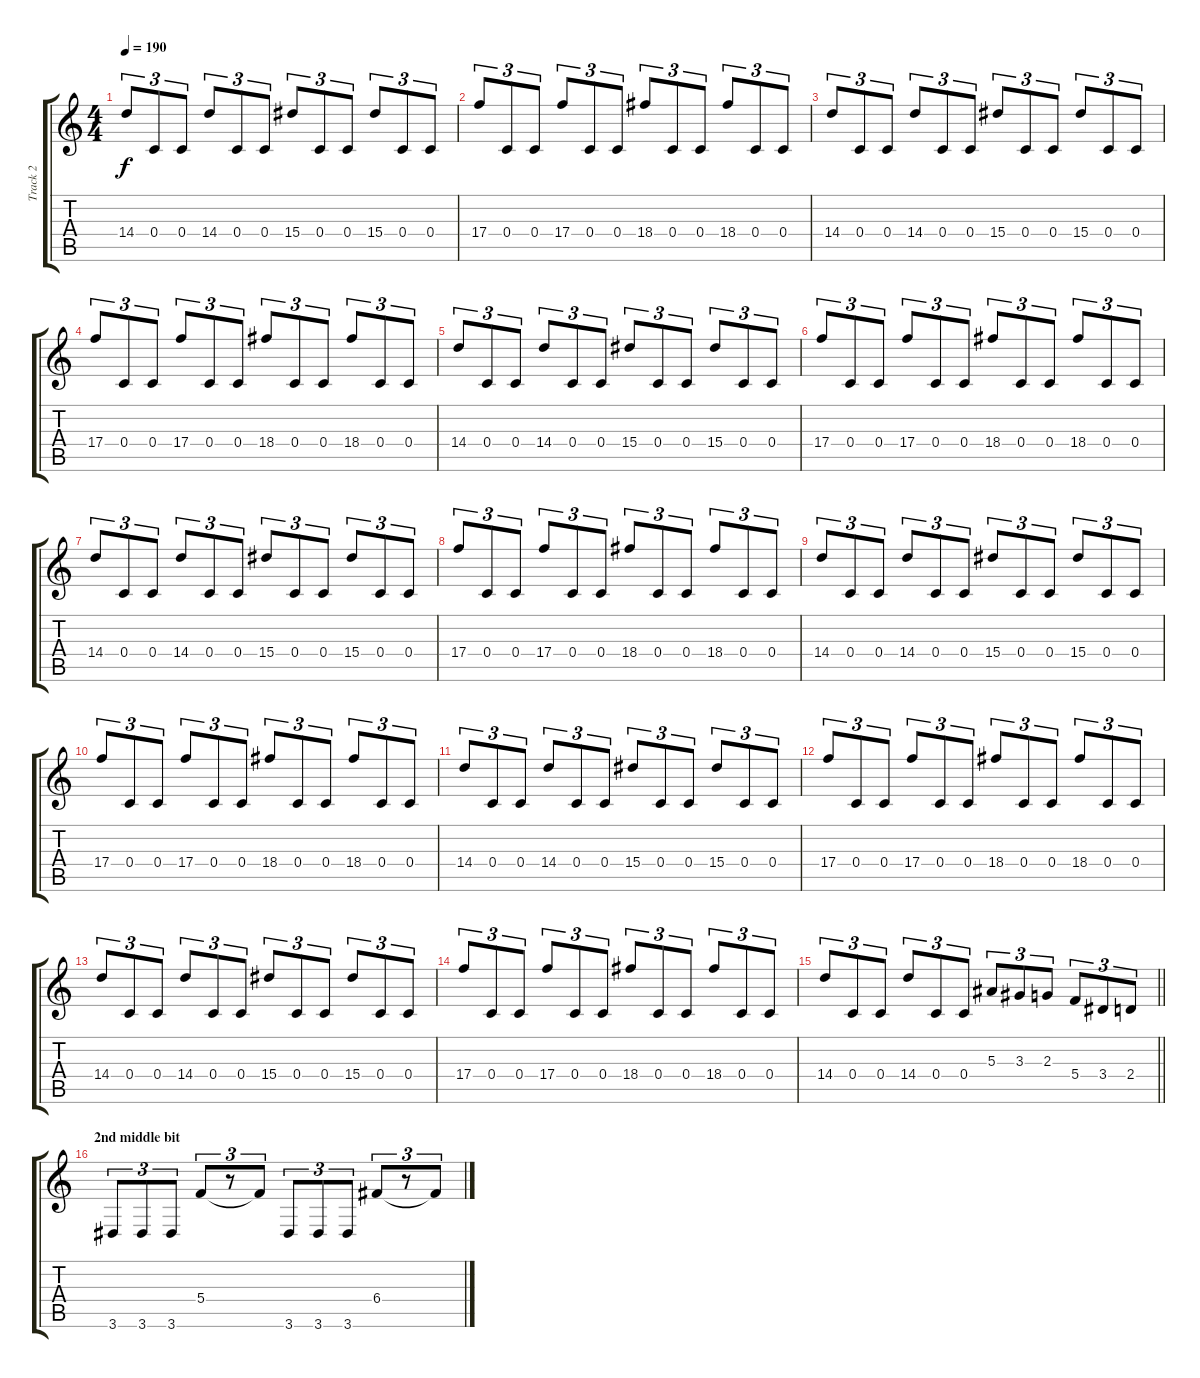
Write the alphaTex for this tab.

\track ("Track 2" "Track 2") {instrument distortionguitar}
\staff {score tabs}
\tuning (D4 A3 F3 C3 G2 C2) {hide}
\ts (4 4)
\tempo 190
\clef g2
\ks c
14.4.8{tu (3 2) dy f} 0.4.8{tu (3 2)} 0.4.8{tu (3 2)} 14.4.8{tu (3 2)} 0.4.8{tu (3 2)} 0.4.8{tu (3 2)} 15.4.8{tu (3 2)} 0.4.8{tu (3 2)} 0.4.8{tu (3 2)} 15.4.8{tu (3 2)} 0.4.8{tu (3 2)} 0.4.8{tu (3 2)} |
17.4.8{tu (3 2)} 0.4.8{tu (3 2)} 0.4.8{tu (3 2)} 17.4.8{tu (3 2)} 0.4.8{tu (3 2)} 0.4.8{tu (3 2)} 18.4.8{tu (3 2)} 0.4.8{tu (3 2)} 0.4.8{tu (3 2)} 18.4.8{tu (3 2)} 0.4.8{tu (3 2)} 0.4.8{tu (3 2)} |
14.4.8{tu (3 2)} 0.4.8{tu (3 2)} 0.4.8{tu (3 2)} 14.4.8{tu (3 2)} 0.4.8{tu (3 2)} 0.4.8{tu (3 2)} 15.4.8{tu (3 2)} 0.4.8{tu (3 2)} 0.4.8{tu (3 2)} 15.4.8{tu (3 2)} 0.4.8{tu (3 2)} 0.4.8{tu (3 2)} |
17.4.8{tu (3 2)} 0.4.8{tu (3 2)} 0.4.8{tu (3 2)} 17.4.8{tu (3 2)} 0.4.8{tu (3 2)} 0.4.8{tu (3 2)} 18.4.8{tu (3 2)} 0.4.8{tu (3 2)} 0.4.8{tu (3 2)} 18.4.8{tu (3 2)} 0.4.8{tu (3 2)} 0.4.8{tu (3 2)} |
14.4.8{tu (3 2)} 0.4.8{tu (3 2)} 0.4.8{tu (3 2)} 14.4.8{tu (3 2)} 0.4.8{tu (3 2)} 0.4.8{tu (3 2)} 15.4.8{tu (3 2)} 0.4.8{tu (3 2)} 0.4.8{tu (3 2)} 15.4.8{tu (3 2)} 0.4.8{tu (3 2)} 0.4.8{tu (3 2)} |
17.4.8{tu (3 2)} 0.4.8{tu (3 2)} 0.4.8{tu (3 2)} 17.4.8{tu (3 2)} 0.4.8{tu (3 2)} 0.4.8{tu (3 2)} 18.4.8{tu (3 2)} 0.4.8{tu (3 2)} 0.4.8{tu (3 2)} 18.4.8{tu (3 2)} 0.4.8{tu (3 2)} 0.4.8{tu (3 2)} |
14.4.8{tu (3 2)} 0.4.8{tu (3 2)} 0.4.8{tu (3 2)} 14.4.8{tu (3 2)} 0.4.8{tu (3 2)} 0.4.8{tu (3 2)} 15.4.8{tu (3 2)} 0.4.8{tu (3 2)} 0.4.8{tu (3 2)} 15.4.8{tu (3 2)} 0.4.8{tu (3 2)} 0.4.8{tu (3 2)} |
17.4.8{tu (3 2)} 0.4.8{tu (3 2)} 0.4.8{tu (3 2)} 17.4.8{tu (3 2)} 0.4.8{tu (3 2)} 0.4.8{tu (3 2)} 18.4.8{tu (3 2)} 0.4.8{tu (3 2)} 0.4.8{tu (3 2)} 18.4.8{tu (3 2)} 0.4.8{tu (3 2)} 0.4.8{tu (3 2)} |
14.4.8{tu (3 2)} 0.4.8{tu (3 2)} 0.4.8{tu (3 2)} 14.4.8{tu (3 2)} 0.4.8{tu (3 2)} 0.4.8{tu (3 2)} 15.4.8{tu (3 2)} 0.4.8{tu (3 2)} 0.4.8{tu (3 2)} 15.4.8{tu (3 2)} 0.4.8{tu (3 2)} 0.4.8{tu (3 2)} |
17.4.8{tu (3 2)} 0.4.8{tu (3 2)} 0.4.8{tu (3 2)} 17.4.8{tu (3 2)} 0.4.8{tu (3 2)} 0.4.8{tu (3 2)} 18.4.8{tu (3 2)} 0.4.8{tu (3 2)} 0.4.8{tu (3 2)} 18.4.8{tu (3 2)} 0.4.8{tu (3 2)} 0.4.8{tu (3 2)} |
14.4.8{tu (3 2)} 0.4.8{tu (3 2)} 0.4.8{tu (3 2)} 14.4.8{tu (3 2)} 0.4.8{tu (3 2)} 0.4.8{tu (3 2)} 15.4.8{tu (3 2)} 0.4.8{tu (3 2)} 0.4.8{tu (3 2)} 15.4.8{tu (3 2)} 0.4.8{tu (3 2)} 0.4.8{tu (3 2)} |
17.4.8{tu (3 2)} 0.4.8{tu (3 2)} 0.4.8{tu (3 2)} 17.4.8{tu (3 2)} 0.4.8{tu (3 2)} 0.4.8{tu (3 2)} 18.4.8{tu (3 2)} 0.4.8{tu (3 2)} 0.4.8{tu (3 2)} 18.4.8{tu (3 2)} 0.4.8{tu (3 2)} 0.4.8{tu (3 2)} |
14.4.8{tu (3 2)} 0.4.8{tu (3 2)} 0.4.8{tu (3 2)} 14.4.8{tu (3 2)} 0.4.8{tu (3 2)} 0.4.8{tu (3 2)} 15.4.8{tu (3 2)} 0.4.8{tu (3 2)} 0.4.8{tu (3 2)} 15.4.8{tu (3 2)} 0.4.8{tu (3 2)} 0.4.8{tu (3 2)} |
17.4.8{tu (3 2)} 0.4.8{tu (3 2)} 0.4.8{tu (3 2)} 17.4.8{tu (3 2)} 0.4.8{tu (3 2)} 0.4.8{tu (3 2)} 18.4.8{tu (3 2)} 0.4.8{tu (3 2)} 0.4.8{tu (3 2)} 18.4.8{tu (3 2)} 0.4.8{tu (3 2)} 0.4.8{tu (3 2)} |
\barLineRight lightlight
14.4.8{tu (3 2)} 0.4.8{tu (3 2)} 0.4.8{tu (3 2)} 14.4.8{tu (3 2)} 0.4.8{tu (3 2)} 0.4.8{tu (3 2)} 5.3.8{tu (3 2)} 3.3.8{tu (3 2)} 2.3.8{tu (3 2)} 5.4.8{tu (3 2)} 3.4.8{tu (3 2)} 2.4.8{tu (3 2)} |
\section ("" "2nd middle bit")
3.6.8{tu (3 2)} 3.6.8{tu (3 2)} 3.6.8{tu (3 2)} 5.4.8{tu (3 2)} r.8{tu (3 2)} 5.4{t}.8{tu (3 2)} 3.6.8{tu (3 2)} 3.6.8{tu (3 2)} 3.6.8{tu (3 2)} 6.4.8{tu (3 2)} r.8{tu (3 2)} 6.4{t}.8{tu (3 2)}
